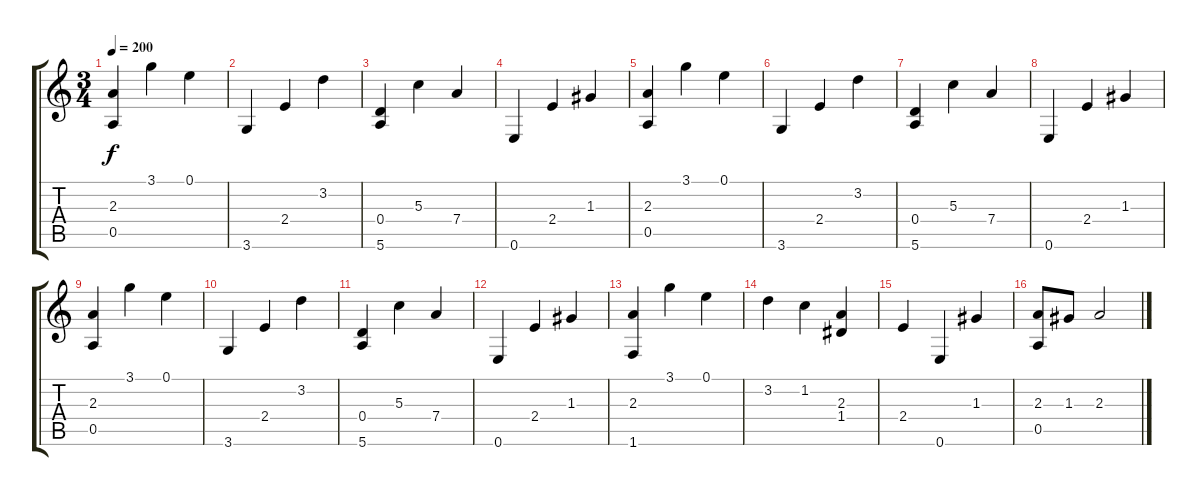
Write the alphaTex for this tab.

\track "" {instrument acousticguitarnylon}
\staff {score tabs}
\tuning (E4 B3 G3 D3 A2 E2) {hide}
\ts (3 4)
\tempo 200
\clef g2
\ks c
(2.3 0.5).4{dy f instrument acousticguitarnylon} 3.1.4 0.1.4 |
3.6.4 2.4.4 3.2.4 |
(0.4 5.6).4 5.3.4 7.4.4 |
0.6.4 2.4.4 1.3.4 |
(2.3 0.5).4 3.1.4 0.1.4 |
3.6.4 2.4.4 3.2.4 |
(0.4 5.6).4 5.3.4 7.4.4 |
0.6.4 2.4.4 1.3.4 |
(2.3 0.5).4 3.1.4 0.1.4 |
3.6.4 2.4.4 3.2.4 |
(0.4 5.6).4 5.3.4 7.4.4 |
0.6.4 2.4.4 1.3.4 |
(2.3 1.6).4 3.1.4 0.1.4 |
3.2.4 1.2.4 (2.3 1.4).4 |
2.4.4 0.6.4 1.3.4 |
(2.3 0.5).8 1.3.8 2.3.2
